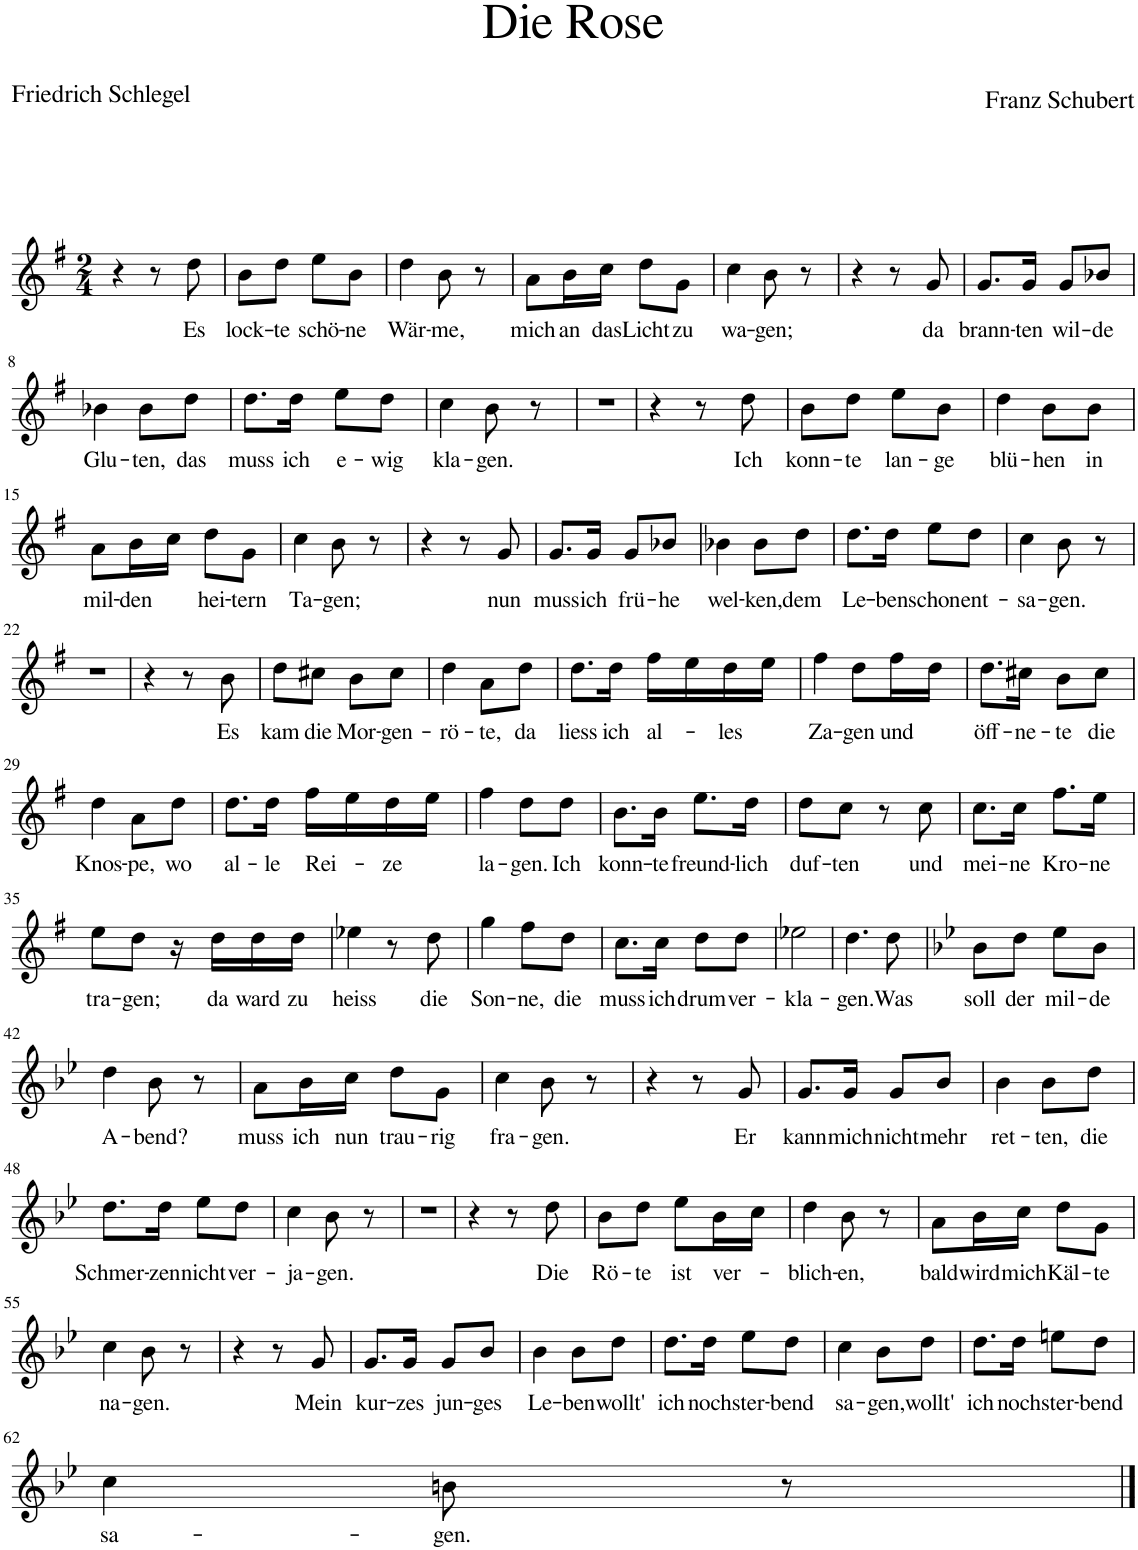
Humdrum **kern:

**kern	**text
*part1	*part1
*staff1	*staff1
*I"Piano	*
*I'Pno	*
*clefG2	*
*k[f#]	*
*M2/4	*
=1	=1
4r	.
8r	.
!	!LO:LY:b
8dd\	Es
=2	=2
!	!LO:LY:b
8b\L	lock-
!	!LO:LY:b
8dd\J	-te
!	!LO:LY:b
8ee\L	schö-
!	!LO:LY:b
8b\J	-ne
=3	=3
!	!LO:LY:b
4dd\	Wär-
!	!LO:LY:b
8b\	-me,
8r	.
=4	=4
!	!LO:LY:b
8a\L	mich
!	!LO:LY:b
16b\L	an
!	!LO:LY:b
16cc\JJ	das
!	!LO:LY:b
8dd\L	Licht
!	!LO:LY:b
8g\J	zu
=5	=5
!	!LO:LY:b
4cc\	wa-
!	!LO:LY:b
8b\	-gen;
8r	.
=6	=6
4r	.
8r	.
!	!LO:LY:b
8g/	da
=7	=7
!	!LO:LY:b
8.g/L	brann-
!	!LO:LY:b
16g/Jk	-ten
!	!LO:LY:b
8g/L	wil-
!	!LO:LY:b
8b-X/J	-de
!!LO:LB:g=z
=8	=8
!	!LO:LY:b
4b-X\	Glu-
!	!LO:LY:b
8b-\L	-ten,
!	!LO:LY:b
8dd\J	das
=9	=9
!	!LO:LY:b
8.dd\L	muss
!	!LO:LY:b
16dd\Jk	ich
!	!LO:LY:b
8ee\L	e-
!	!LO:LY:b
8dd\J	-wig
=10	=10
!	!LO:LY:b
4cc\	kla-
!	!LO:LY:b
8b\	-gen.
8r	.
=11	=11
2r	.
=12	=12
4r	.
8r	.
!	!LO:LY:b
8dd\	Ich
=13	=13
!	!LO:LY:b
8b\L	konn-
!	!LO:LY:b
8dd\J	-te
!	!LO:LY:b
8ee\L	lan-
!	!LO:LY:b
8b\J	-ge
=14	=14
!	!LO:LY:b
4dd\	blü-
!	!LO:LY:b
8b\L	-hen
!	!LO:LY:b
8b\J	in
!!LO:LB:g=z
=15	=15
!	!LO:LY:b
8a\L	mil-
!	!LO:LY:b
16b\L	-den
16cc\JJ	.
!	!LO:LY:b
8dd\L	hei-
!	!LO:LY:b
8g\J	-tern
=16	=16
!	!LO:LY:b
4cc\	Ta-
!	!LO:LY:b
8b\	-gen;
8r	.
=17	=17
4r	.
8r	.
!	!LO:LY:b
8g/	nun
=18	=18
!	!LO:LY:b
8.g/L	muss
!	!LO:LY:b
16g/Jk	ich
!	!LO:LY:b
8g/L	frü-
!	!LO:LY:b
8b-X/J	-he
=19	=19
!	!LO:LY:b
4b-X\	wel-
!	!LO:LY:b
8b-\L	-ken,
!	!LO:LY:b
8dd\J	dem
=20	=20
!	!LO:LY:b
8.dd\L	Le-
!	!LO:LY:b
16dd\Jk	-ben
!	!LO:LY:b
8ee\L	schon
!	!LO:LY:b
8dd\J	ent-
=21	=21
!	!LO:LY:b
4cc\	-sa-
!	!LO:LY:b
8b\	-gen.
8r	.
!!LO:LB:g=z
=22	=22
2r	.
=23	=23
4r	.
8r	.
!	!LO:LY:b
8b\	Es
=24	=24
!	!LO:LY:b
8dd\L	kam
!	!LO:LY:b
8cc#X\J	die
!	!LO:LY:b
8b\L	Mor-
!	!LO:LY:b
8cc#\J	-gen-
=25	=25
!	!LO:LY:b
4dd\	-rö-
!	!LO:LY:b
8a\L	-te,
!	!LO:LY:b
8dd\J	da
=26	=26
!	!LO:LY:b
8.dd\L	liess
!	!LO:LY:b
16dd\Jk	ich
!	!LO:LY:b
16ff#\LL	al-
16ee\	.
!	!LO:LY:b
16dd\	-les
16ee\JJ	.
=27	=27
!	!LO:LY:b
4ff#\	Za-
!	!LO:LY:b
8dd\L	-gen
!	!LO:LY:b
16ff#\L	und
16dd\JJ	.
=28	=28
!	!LO:LY:b
8.dd\L	öff-
!	!LO:LY:b
16cc#X\Jk	-ne-
!	!LO:LY:b
8b\L	-te
!	!LO:LY:b
8cc#\J	die
!!LO:LB:g=z
=29	=29
!	!LO:LY:b
4dd\	Knos-
!	!LO:LY:b
8a\L	-pe,
!	!LO:LY:b
8dd\J	wo
=30	=30
!	!LO:LY:b
8.dd\L	al-
!	!LO:LY:b
16dd\Jk	-le
!	!LO:LY:b
16ff#\LL	Rei-
16ee\	.
!	!LO:LY:b
16dd\	-ze
16ee\JJ	.
=31	=31
!	!LO:LY:b
4ff#\	la-
!	!LO:LY:b
8dd\L	-gen.
!	!LO:LY:b
8dd\J	Ich
=32	=32
!	!LO:LY:b
8.b\L	konn-
!	!LO:LY:b
16b\Jk	-te
!	!LO:LY:b
8.ee\L	freund-
!	!LO:LY:b
16dd\Jk	-lich
=33	=33
!	!LO:LY:b
8dd\L	duf-
!	!LO:LY:b
8cc\J	-ten
8r	.
!	!LO:LY:b
8cc\	und
=34	=34
!	!LO:LY:b
8.cc\L	mei-
!	!LO:LY:b
16cc\Jk	-ne
!	!LO:LY:b
8.ff#\L	Kro-
!	!LO:LY:b
16ee\Jk	-ne
!!LO:LB:g=z
=35	=35
!	!LO:LY:b
8ee\L	tra-
!	!LO:LY:b
8dd\J	-gen;
16r	.
!	!LO:LY:b
16dd\LL	da
!	!LO:LY:b
16dd\	ward
!	!LO:LY:b
16dd\JJ	zu
=36	=36
!	!LO:LY:b
4ee-X\	heiss
8r	.
!	!LO:LY:b
8dd\	die
=37	=37
!	!LO:LY:b
4gg\	Son-
!	!LO:LY:b
8ff#\L	-ne,
!	!LO:LY:b
8dd\J	die
=38	=38
!	!LO:LY:b
8.cc\L	muss
!	!LO:LY:b
16cc\Jk	ich
!	!LO:LY:b
8dd\L	drum
!	!LO:LY:b
8dd\J	ver-
=39	=39
!	!LO:LY:b
2ee-X\	-kla-
=40	=40
!	!LO:LY:b
4.dd\	-gen.
!	!LO:LY:b
8dd\	Was
=41	=41
*k[b-e-]	*
!	!LO:LY:b
8b-\L	soll
!	!LO:LY:b
8dd\J	der
!	!LO:LY:b
8ee-\L	mil-
!	!LO:LY:b
8b-\J	-de
!!LO:LB:g=z
=42	=42
!	!LO:LY:b
4dd\	A-
!	!LO:LY:b
8b-\	-bend?
8r	.
=43	=43
!	!LO:LY:b
8a\L	muss
!	!LO:LY:b
16b-\L	ich
!	!LO:LY:b
16cc\JJ	nun
!	!LO:LY:b
8dd\L	trau-
!	!LO:LY:b
8g\J	-rig
=44	=44
!	!LO:LY:b
4cc\	fra-
!	!LO:LY:b
8b-\	-gen.
8r	.
=45	=45
4r	.
8r	.
!	!LO:LY:b
8g/	Er
=46	=46
!	!LO:LY:b
8.g/L	kann
!	!LO:LY:b
16g/Jk	mich
!	!LO:LY:b
8g/L	nicht
!	!LO:LY:b
8b-/J	mehr
=47	=47
!	!LO:LY:b
4b-\	ret-
!	!LO:LY:b
8b-\L	-ten,
!	!LO:LY:b
8dd\J	die
!!LO:LB:g=z
=48	=48
!	!LO:LY:b
8.dd\L	Schmer-
!	!LO:LY:b
16dd\Jk	-zen
!	!LO:LY:b
8ee-\L	nicht
!	!LO:LY:b
8dd\J	ver-
=49	=49
!	!LO:LY:b
4cc\	-ja-
!	!LO:LY:b
8b-\	-gen.
8r	.
=50	=50
2r	.
=51	=51
4r	.
8r	.
!	!LO:LY:b
8dd\	Die
=52	=52
!	!LO:LY:b
8b-\L	Rö-
!	!LO:LY:b
8dd\J	-te
!	!LO:LY:b
8ee-\L	ist
!	!LO:LY:b
16b-\L	ver-
16cc\JJ	.
=53	=53
!	!LO:LY:b
4dd\	-blich-
!	!LO:LY:b
8b-\	-en,
8r	.
=54	=54
!	!LO:LY:b
8a\L	bald
!	!LO:LY:b
16b-\L	wird
!	!LO:LY:b
16cc\JJ	mich
!	!LO:LY:b
8dd\L	Käl-
!	!LO:LY:b
8g\J	-te
!!LO:LB:g=z
=55	=55
!	!LO:LY:b
4cc\	na-
!	!LO:LY:b
8b-\	-gen.
8r	.
=56	=56
4r	.
8r	.
!	!LO:LY:b
8g/	Mein
=57	=57
!	!LO:LY:b
8.g/L	kur-
!	!LO:LY:b
16g/Jk	-zes
!	!LO:LY:b
8g/L	jun-
!	!LO:LY:b
8b-/J	-ges
=58	=58
!	!LO:LY:b
4b-\	Le-
!	!LO:LY:b
8b-\L	-ben
!	!LO:LY:b
8dd\J	wollt'
=59	=59
!	!LO:LY:b
8.dd\L	ich
!	!LO:LY:b
16dd\Jk	noch
!	!LO:LY:b
8ee-\L	ster-
!	!LO:LY:b
8dd\J	-bend
=60	=60
!	!LO:LY:b
4cc\	sa-
!	!LO:LY:b
8b-\L	-gen,
!	!LO:LY:b
8dd\J	wollt'
=61	=61
!	!LO:LY:b
8.dd\L	ich
!	!LO:LY:b
16dd\Jk	noch
!	!LO:LY:b
8een\L	ster-
!	!LO:LY:b
8dd\J	-bend
!!LO:LB:g=z
=62	=62
!	!LO:LY:b
4cc\	sa-
!	!LO:LY:b
8bn\	-gen.
8r	.
==	==
*-	*-
